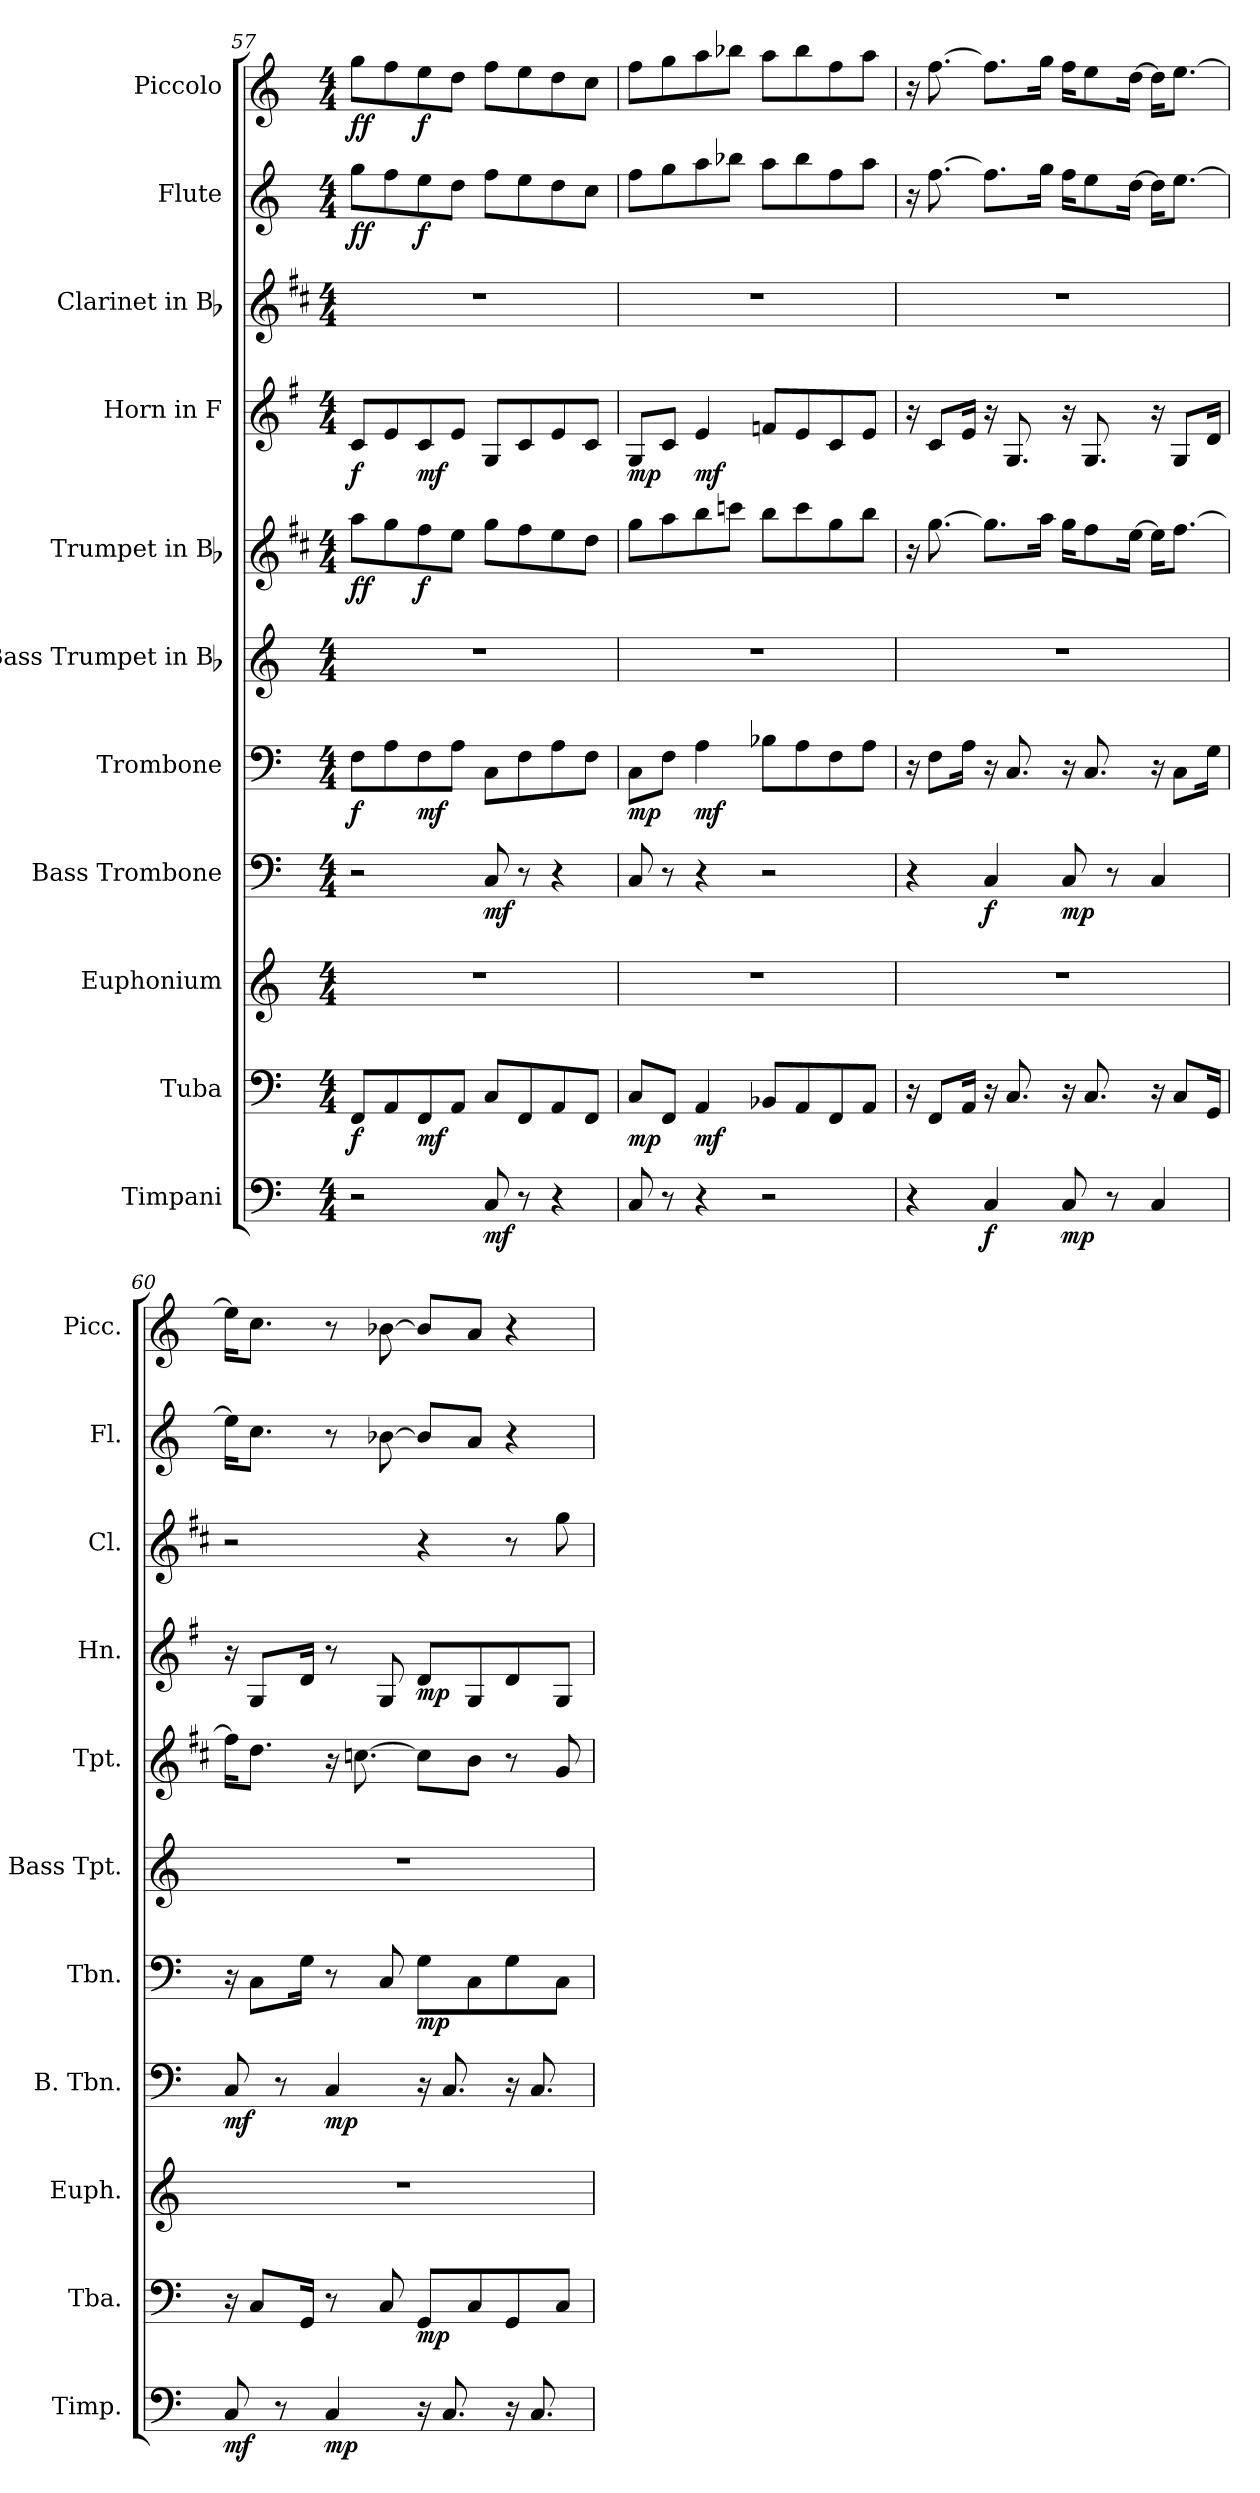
**kern	**dynam	**kern	**dynam	**kern	**kern	**dynam	**kern	**dynam	**kern	**kern	**dynam	**kern	**dynam	**kern	**kern	**dynam	**kern	**dynam
*part11	*part11	*part10	*part10	*part9	*part8	*part8	*part7	*part7	*part6	*part5	*part5	*part4	*part4	*part3	*part2	*part2	*part1	*part1
*staff11	*staff11	*staff10	*staff10	*staff9	*staff8	*staff8	*staff7	*staff7	*staff6	*staff5	*staff5	*staff4	*staff4	*staff3	*staff2	*staff2	*staff1	*staff1
*I"Timpani	*	*I"Tuba	*	*I"Euphonium	*I"Bass Trombone	*	*I"Trombone	*	*I"Bass Trumpet in Bb	*I"Trumpet in Bb	*	*I"Horn in F	*	*I"Clarinet in Bb	*I"Flute	*	*I"Piccolo	*
*I'Timp.	*	*I'Tba.	*	*I'Euph.	*I'B. Tbn.	*	*I'Tbn.	*	*I'Bass Tpt.	*I'Tpt.	*	*I'Hn.	*	*I'Cl.	*I'Fl.	*	*I'Picc.	*
*clefF4	*	*clefF4	*	*clefG2	*clefF4	*	*clefF4	*	*clefG2	*clefG2	*	*clefG2	*	*clefG2	*clefG2	*	*clefG2	*
*	*	*	*	*ITrd8c14	*	*	*	*	*ITrd8c14	*ITrd1c2	*	*ITrd4c7	*	*ITrd1c2	*	*	*ITrd-7c-12	*
*k[]	*	*k[]	*	*k[]	*k[]	*	*k[]	*	*k[]	*k[]	*	*k[]	*	*k[]	*k[]	*	*k[]	*
*C:	*	*C:	*	*C:	*C:	*	*C:	*	*C:	*C:	*	*C:	*	*C:	*C:	*	*C:	*
*M4/4	*	*M4/4	*	*M4/4	*M4/4	*	*M4/4	*	*M4/4	*M4/4	*	*M4/4	*	*M4/4	*M4/4	*	*M4/4	*
=57	=57	=57	=57	=57	=57	=57	=57	=57	=57	=57	=57	=57	=57	=57	=57	=57	=57	=57
2r	.	8FFi/L	f	1r	2r	.	8Fi\L	f	1r	8ggi\L	ff	8Fi/L	f	1r	8ggi\L	ff	8gggi\L	ff
.	.	8AAi/	.	.	.	.	8Ai\	.	.	8ffi\	.	8Ai/	.	.	8ffi\	.	8fffi\	.
.	.	8FFi/	mf	.	.	.	8Fi\	mf	.	8eei\	f	8Fi/	mf	.	8eei\	f	8eeei\	f
.	.	8AAi/J	.	.	.	.	8Ai\J	.	.	8ddi\J	.	8Ai/J	.	.	8ddi\J	.	8dddi\J	.
8Ci/	mf	8Ci/L	.	.	8Ci/	mf	8Ci\L	.	.	8ffi\L	.	8Ci/L	.	.	8ffi\L	.	8fffi\L	.
8r	.	8FFi/	.	.	8r	.	8Fi\	.	.	8eei\	.	8Fi/	.	.	8eei\	.	8eeei\	.
4r	.	8AAi/	.	.	4r	.	8Ai\	.	.	8ddi\	.	8Ai/	.	.	8ddi\	.	8dddi\	.
.	.	8FFi/J	.	.	.	.	8Fi\J	.	.	8cci\J	.	8Fi/J	.	.	8cci\J	.	8ccci\J	.
=58	=58	=58	=58	=58	=58	=58	=58	=58	=58	=58	=58	=58	=58	=58	=58	=58	=58	=58
8Ci/	.	8Ci/L	mp	1r	8Ci/	.	8Ci\L	mp	1r	8ffi\L	.	8Ci/L	mp	1r	8ffi\L	.	8fffi\L	.
8r	.	8FFi/J	.	.	8r	.	8Fi\J	.	.	8ggi\	.	8Fi/J	.	.	8ggi\	.	8gggi\	.
4r	.	4AAi/	mf	.	4r	.	4Ai\	mf	.	8aai\	.	4Ai/	mf	.	8aai\	.	8aaai\	.
.	.	.	.	.	.	.	.	.	.	8bb-Xi\J	.	.	.	.	8bb-Xi\J	.	8bbb-Xi\J	.
2r	.	8BB-Xi/L	.	.	2r	.	8B-Xi\L	.	.	8aai\L	.	8B-Xi/L	.	.	8aai\L	.	8aaai\L	.
.	.	8AAi/	.	.	.	.	8Ai\	.	.	8bb-i\	.	8Ai/	.	.	8bb-i\	.	8bbb-i\	.
.	.	8FFi/	.	.	.	.	8Fi\	.	.	8ffi\	.	8Fi/	.	.	8ffi\	.	8fffi\	.
.	.	8AAi/J	.	.	.	.	8Ai\J	.	.	8aai\J	.	8Ai/J	.	.	8aai\J	.	8aaai\J	.
=59	=59	=59	=59	=59	=59	=59	=59	=59	=59	=59	=59	=59	=59	=59	=59	=59	=59	=59
4r	.	16r	.	1r	4r	.	16r	.	1r	16r	.	16r	.	1r	16r	.	16r	.
.	.	8FFi/L	.	.	.	.	8Fi\L	.	.	[8.ffi\	.	8Fi/L	.	.	[8.ffi\	.	[8.fffi\	.
.	.	16AAi/Jk	.	.	.	.	16Ai\Jk	.	.	.	.	16Ai/Jk	.	.	.	.	.	.
4Ci/	f	16r	.	.	4Ci/	f	16r	.	.	8.ffi\L]	.	16r	.	.	8.ffi\L]	.	8.fffi\L]	.
.	.	8.Ci/	.	.	.	.	8.Ci/	.	.	.	.	8.Ci/	.	.	.	.	.	.
.	.	.	.	.	.	.	.	.	.	16ggi\Jk	.	.	.	.	16ggi\Jk	.	16gggi\Jk	.
8Ci/	mp	16r	.	.	8Ci/	mp	16r	.	.	16ffi\KL	.	16r	.	.	16ffi\KL	.	16fffi\KL	.
.	.	8.Ci/	.	.	.	.	8.Ci/	.	.	8eei\	.	8.Ci/	.	.	8eei\	.	8eeei\	.
8r	.	.	.	.	8r	.	.	.	.	.	.	.	.	.	.	.	.	.
.	.	.	.	.	.	.	.	.	.	[16ddi\Jk	.	.	.	.	[16ddi\Jk	.	[16dddi\Jk	.
4Ci/	.	16r	.	.	4Ci/	.	16r	.	.	16ddi\KL]	.	16r	.	.	16ddi\KL]	.	16dddi\KL]	.
.	.	8Ci/L	.	.	.	.	8Ci\L	.	.	[8.eei\J	.	8Ci/L	.	.	[8.eei\J	.	[8.eeei\J	.
.	.	16GGi/Jk	.	.	.	.	16Gi\Jk	.	.	.	.	16Gi/Jk	.	.	.	.	.	.
=60	=60	=60	=60	=60	=60	=60	=60	=60	=60	=60	=60	=60	=60	=60	=60	=60	=60	=60
8Ci/	mf	16r	.	1r	8Ci/	mf	16r	.	1r	16eei\KL]	.	16r	.	2r	16eei\KL]	.	16eeei\KL]	.
.	.	8Ci/L	.	.	.	.	8Ci\L	.	.	8.cci\J	.	8Ci/L	.	.	8.cci\J	.	8.ccci\J	.
8r	.	.	.	.	8r	.	.	.	.	.	.	.	.	.	.	.	.	.
.	.	16GGi/Jk	.	.	.	.	16Gi\Jk	.	.	.	.	16Gi/Jk	.	.	.	.	.	.
4Ci/	mp	8r	.	.	4Ci/	mp	8r	.	.	16r	.	8r	.	.	8r	.	8r	.
.	.	.	.	.	.	.	.	.	.	[8.b-Xi\	.	.	.	.	.	.	.	.
.	.	8Ci/	.	.	.	.	8Ci/	.	.	.	.	8Ci/	.	.	[8b-Xi\	.	[8bb-Xi\	.
16r	.	8GGi/L	mp	.	16r	.	8Gi\L	mp	.	8b-i\L]	.	8Gi/L	mp	4r	8b-i/L]	.	8bb-i/L]	.
8.Ci/	.	.	.	.	8.Ci/	.	.	.	.	.	.	.	.	.	.	.	.	.
.	.	8Ci/	.	.	.	.	8Ci\	.	.	8ai\J	.	8Ci/	.	.	8ai/J	.	8aai/J	.
16r	.	8GGi/	.	.	16r	.	8Gi\	.	.	8r	.	8Gi/	.	8r	4r	.	4r	.
8.Ci/	.	.	.	.	8.Ci/	.	.	.	.	.	.	.	.	.	.	.	.	.
.	.	8Ci/J	.	.	.	.	8Ci\J	.	.	8fi/	.	8Ci/J	.	8ffi\	.	.	.	.
=	=	=	=	=	=	=	=	=	=	=	=	=	=	=	=	=	=	=
*-	*-	*-	*-	*-	*-	*-	*-	*-	*-	*-	*-	*-	*-	*-	*-	*-	*-	*-
